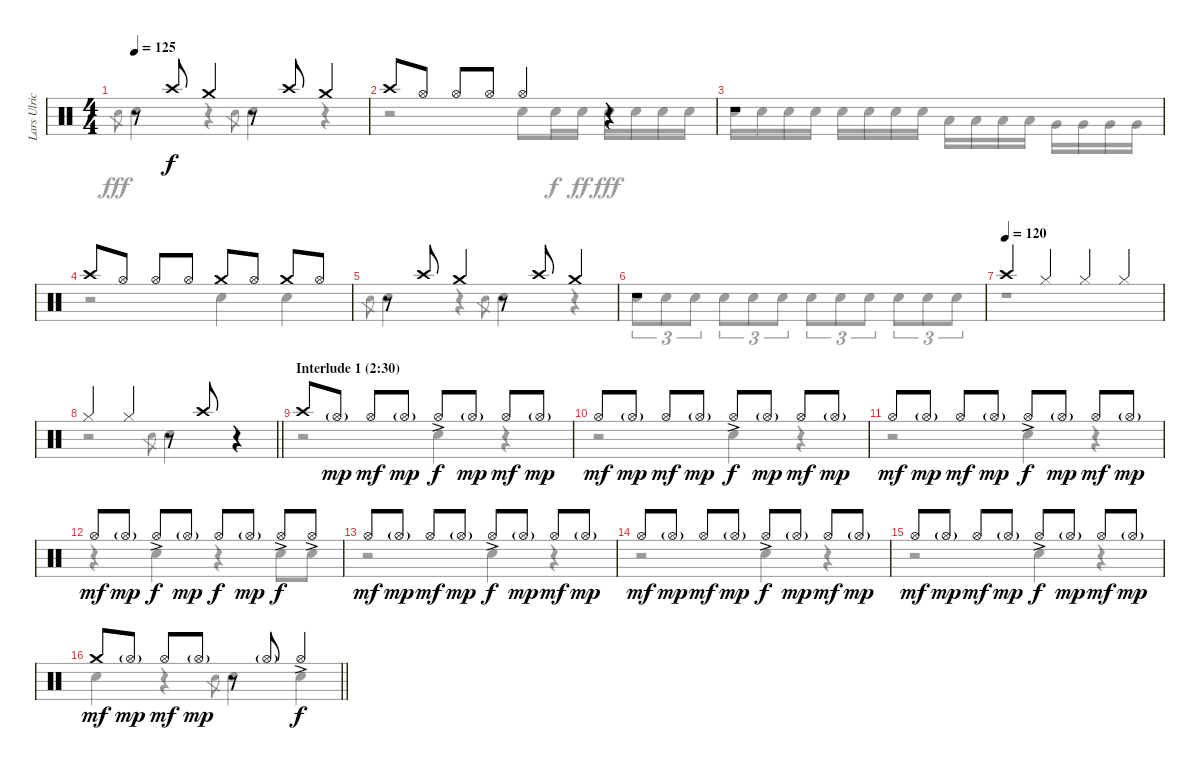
\track ("Lars Ulrich Drums" "Lars Ulric") {instrument percussion}
\staff {score}
\articulation defaults
\voice
\ts (4 4)
\tempo 125
\clef neutral
\ks aminor
r.8{dy f} "Crash high (hit)".8 "Crash medium (hit)".4 r.8 "Crash high (hit)".8 "Crash medium (hit)".4 |
"Crash high (hit)".8 "Hi-Hat (open)".8 "Hi-Hat (open)".8 "Hi-Hat (open)".8 "Hi-Hat (open)".4 r.4 |
r.1 |
"Crash high (hit)".8 "Hi-Hat (open)".8 "Hi-Hat (open)".8 "Hi-Hat (open)".8 "Crash medium (hit)".8 "Hi-Hat (open)".8 "Crash medium (hit)".8 "Hi-Hat (open)".8 |
r.8 "Crash high (hit)".8 "Crash medium (hit)".4 r.8 "Crash high (hit)".8 "Crash medium (hit)".4 |
r.1 |
\tempo (120)
"Crash high (hit)".4 "Hi-Hat (closed)".4 "Hi-Hat (closed)".4 "Hi-Hat (closed)".4 |
\barLineRight lightlight "Hi-Hat (closed)".4 "Hi-Hat (closed)".4
r.8 "Crash high (hit)".8 r.4 |
\section ("" "Interlude 1 (2:30)")
"Crash high (hit)".8 "Hi-Hat (open)"{g}.8{dy mp} "Hi-Hat (open)".8{dy mf} "Hi-Hat (open)"{g}.8{dy mp} "Hi-Hat (open)"{ac}.8{dy f} "Hi-Hat (open)"{g}.8{dy mp} "Hi-Hat (open)".8{dy mf} "Hi-Hat (open)"{g}.8{dy mp} |
"Hi-Hat (open)".8{dy mf} "Hi-Hat (open)"{g}.8{dy mp} "Hi-Hat (open)".8{dy mf} "Hi-Hat (open)"{g}.8{dy mp} "Hi-Hat (open)"{ac}.8{dy f} "Hi-Hat (open)"{g}.8{dy mp} "Hi-Hat (open)".8{dy mf} "Hi-Hat (open)"{g}.8{dy mp} |
"Hi-Hat (open)".8{dy mf} "Hi-Hat (open)"{g}.8{dy mp} "Hi-Hat (open)".8{dy mf} "Hi-Hat (open)"{g}.8{dy mp} "Hi-Hat (open)"{ac}.8{dy f} "Hi-Hat (open)"{g}.8{dy mp} "Hi-Hat (open)".8{dy mf} "Hi-Hat (open)"{g}.8{dy mp} |
"Hi-Hat (open)".8{dy mf} "Hi-Hat (open)"{g}.8{dy mp} "Hi-Hat (open)"{ac}.8{dy f} "Hi-Hat (open)"{g}.8{dy mp} "Hi-Hat (open)".8{dy f} "Hi-Hat (open)"{g}.8{dy mp} "Hi-Hat (open)"{ac}.8{dy f} "Hi-Hat (open)"{ac}.8 |
"Hi-Hat (open)".8{dy mf} "Hi-Hat (open)"{g}.8{dy mp} "Hi-Hat (open)".8{dy mf} "Hi-Hat (open)"{g}.8{dy mp} "Hi-Hat (open)"{ac}.8{dy f} "Hi-Hat (open)"{g}.8{dy mp} "Hi-Hat (open)".8{dy mf} "Hi-Hat (open)"{g}.8{dy mp} |
"Hi-Hat (open)".8{dy mf} "Hi-Hat (open)"{g}.8{dy mp} "Hi-Hat (open)".8{dy mf} "Hi-Hat (open)"{g}.8{dy mp} "Hi-Hat (open)"{ac}.8{dy f} "Hi-Hat (open)"{g}.8{dy mp} "Hi-Hat (open)".8{dy mf} "Hi-Hat (open)"{g}.8{dy mp} |
"Hi-Hat (open)".8{dy mf} "Hi-Hat (open)"{g}.8{dy mp} "Hi-Hat (open)".8{dy mf} "Hi-Hat (open)"{g}.8{dy mp} "Hi-Hat (open)"{ac}.8{dy f} "Hi-Hat (open)"{g}.8{dy mp} "Hi-Hat (open)".8{dy mf} "Hi-Hat (open)"{g}.8{dy mp} |
\barLineRight lightlight "Crash medium (hit)".8{dy mf} "Hi-Hat (open)"{g}.8{dy mp} "Hi-Hat (open)".8{dy mf} "Hi-Hat (open)"{g}.8{dy mp}
r.8 "Hi-Hat (open)"{g}.8 "Hi-Hat (open)"{ac}.4{dy f}
\voice
\clef neutral
\ottava regular
\simile none
\ks aminor "Electric Snare (hit)".8{gr dy fff} "Electric Snare (hit)".4
r.4 "Electric Snare (hit)".8{gr} "Electric Snare (hit)".4 r.4 |
r.2 "Electric Snare (hit)".8 "Electric Snare (hit)".16{dy f} "Electric Snare (hit)".16{dy ff} "Electric Snare (hit)".16{dy fff} "Electric Snare (hit)".16 "Electric Snare (hit)".16 "Electric Snare (hit)".16 |
"Electric Snare (hit)".16 "Electric Snare (hit)".16 "Electric Snare (hit)".16 "Electric Snare (hit)".16 "Electric Snare (hit)".16 "Electric Snare (hit)".16 "Electric Snare (hit)".16 "Electric Snare (hit)".16 "Low Tom (hit)".16 "Low Tom (hit)".16 "Low Tom (hit)".16 "Low Tom (hit)".16 "Very Low Tom (hit)".16 "Very Low Tom (hit)".16 "Very Low Tom (hit)".16 "Very Low Tom (hit)".16 |
r.2 "Electric Snare (hit)".4 "Electric Snare (hit)".4 |
"Electric Snare (hit)".8{gr} "Electric Snare (hit)".4 r.4 "Electric Snare (hit)".8{gr} "Electric Snare (hit)".4 r.4 |
"Electric Snare (hit)".8{tu (3 2)} "Electric Snare (hit)".8{tu (3 2)} "Electric Snare (hit)".8{tu (3 2)} "Electric Snare (hit)".8{tu (3 2)} "Electric Snare (hit)".8{tu (3 2)} "Electric Snare (hit)".8{tu (3 2)} "Electric Snare (hit)".8{tu (3 2)} "Electric Snare (hit)".8{tu (3 2)} "Electric Snare (hit)".8{tu (3 2)} "Electric Snare (hit)".8{tu (3 2)} "Electric Snare (hit)".8{tu (3 2)} "Electric Snare (hit)".8{tu (3 2)} |
r.1 |
\barLineRight lightlight
r.2 "Electric Snare (hit)".8{gr} "Electric Snare (hit)".4 r.4 |
r.2 "Electric Snare (hit)".4 r.4 |
r.2 "Electric Snare (hit)".4 r.4 |
r.2 "Electric Snare (hit)".4 r.4 |
r.4 "Electric Snare (hit)".4 r.4 "Electric Snare (hit)".8 "Electric Snare (hit)".8 |
r.2 "Electric Snare (hit)".4 r.4 |
r.2 "Electric Snare (hit)".4 r.4 |
r.2 "Electric Snare (hit)".4 r.4 |
\barLineRight lightlight "Electric Snare (hit)".4
r.4 "Electric Snare (hit)".8{gr} "Electric Snare (hit)".4 "Electric Snare (hit)".4
